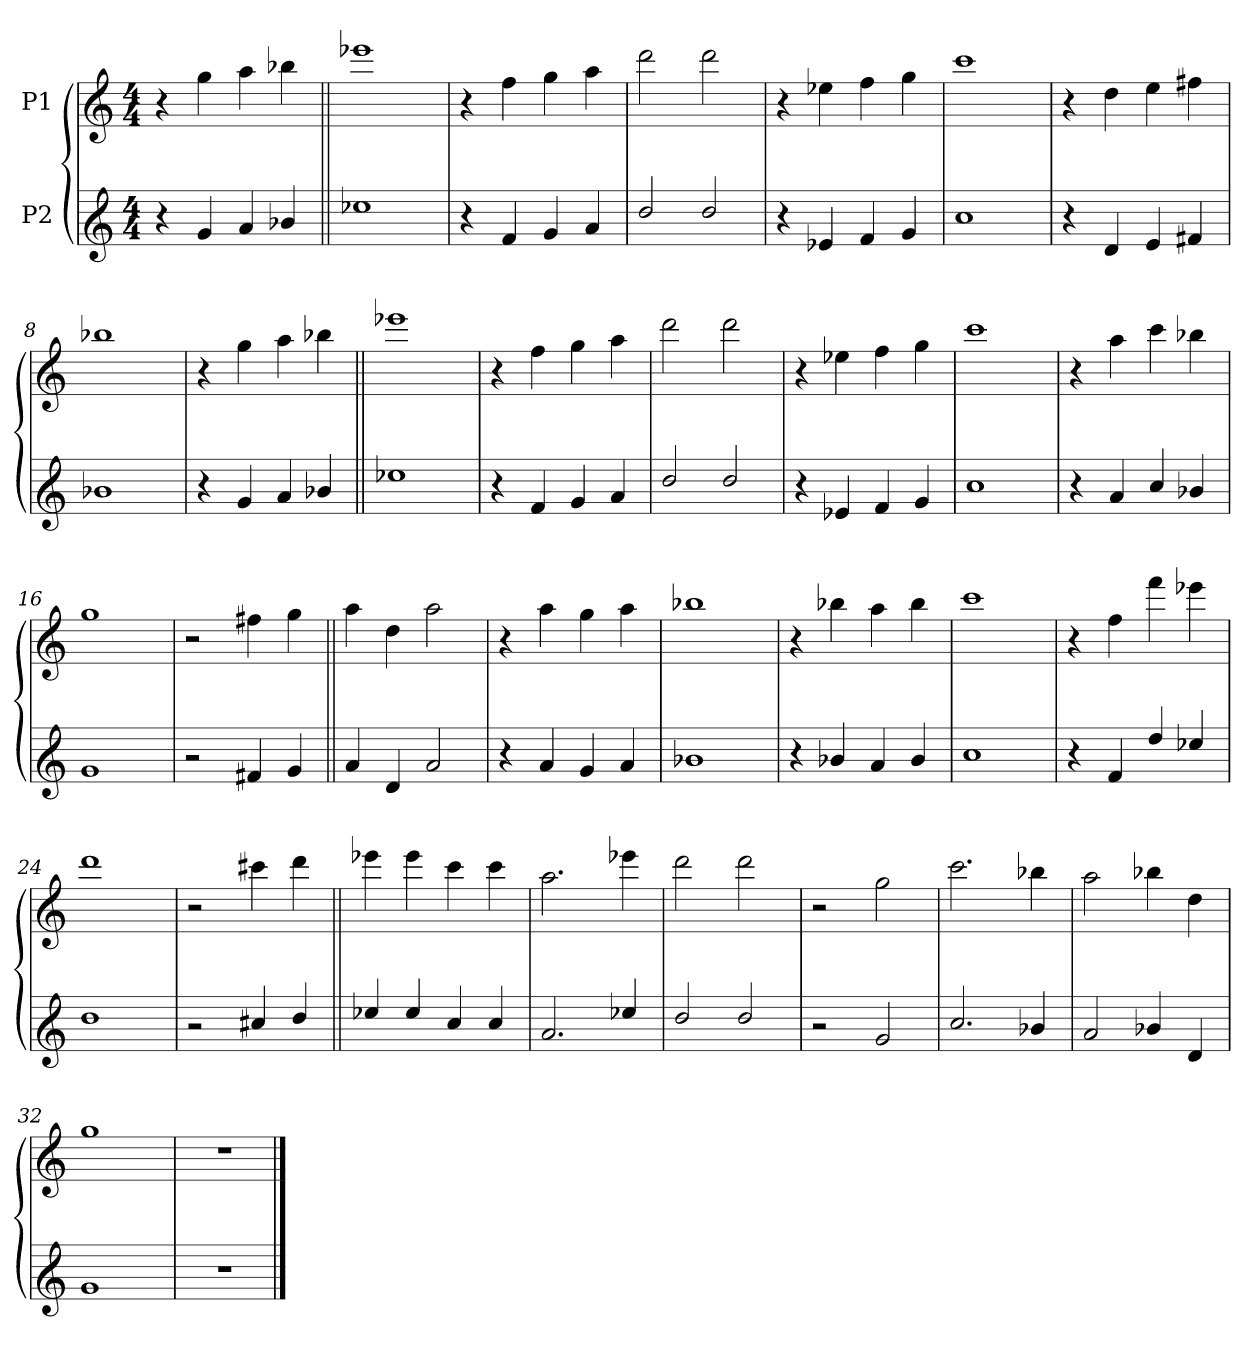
**kern	**kern
*part2	*part1
*staff2	*staff1
*I"P2	*I"P1
!!LO:PB:g=z
*stria6	*
*	*clefG2
*	*ITrd7c12
*k[]	*k[]
*C:	*C:
*M4/4	*M4/4
=1	=1
4r	4r
4gi/	4gi\
4ai/	4ai\
4b-i/	4b-Xi\
=2||	=2||
1ee-i	1ee-Xi
=3	=3
4r	4r
4fi/	4fi\
4gi/	4gi\
4ai/	4ai\
=4	=4
2ddi/	2ddi\
2ddi/	2ddi\
=5	=5
4r	4r
4e-i/	4e-Xi\
4fi/	4fi\
4gi/	4gi\
!!LO:LB:g=z
=6	=6
1cci	1cci
=7	=7
4r	4r
4di/	4di\
4ei/	4ei\
4f#i/	4f#Xi\
=8	=8
1b-i	1b-Xi
=9	=9
4r	4r
4gi/	4gi\
4ai/	4ai\
4b-i/	4b-Xi\
!!LO:LB:g=z
=10||	=10||
1ee-i	1ee-Xi
=11	=11
4r	4r
4fi/	4fi\
4gi/	4gi\
4ai/	4ai\
=12	=12
2ddi/	2ddi\
2ddi/	2ddi\
=13	=13
4r	4r
4e-i/	4e-Xi\
4fi/	4fi\
4gi/	4gi\
!!LO:LB:g=z
=14	=14
1cci	1cci
=15	=15
4r	4r
4ai/	4ai\
4cci/	4cci\
4b-i/	4b-Xi\
=16	=16
1gi	1gi
=17	=17
2r	2r
4f#i/	4f#Xi\
4gi/	4gi\
!!LO:PB:g=z
=18||	=18||
4ai/	4ai\
4di/	4di\
2ai/	2ai\
=19	=19
4r	4r
4ai/	4ai\
4gi/	4gi\
4ai/	4ai\
=20	=20
1b-i	1b-Xi
=21	=21
4r	4r
4b-i/	4b-Xi\
4ai/	4ai\
4b-i/	4b-i\
!!LO:LB:g=z
=22	=22
1cci	1cci
=23	=23
4r	4r
4fi/	4fi\
4ffi/	4ffi\
4ee-i/	4ee-Xi\
=24	=24
1ddi	1ddi
=25	=25
2r	2r
4cc#i/	4cc#Xi\
4ddi/	4ddi\
!!LO:LB:g=z
=26||	=26||
4ee-i/	4ee-Xi\
4ee-i/	4ee-i\
4cci/	4cci\
4cci/	4cci\
=27	=27
2.ai/	2.ai\
4ee-i/	4ee-Xi\
=28	=28
2ddi/	2ddi\
2ddi/	2ddi\
=29	=29
2r	2r
2gi/	2gi\
!!LO:LB:g=z
=30	=30
2.cci/	2.cci\
4b-i/	4b-Xi\
=31	=31
2ai/	2ai\
4b-i/	4b-Xi\
4di/	4di\
=32	=32
1gi	1gi
=33	=33
1r	1r
==	==
*-	*-
